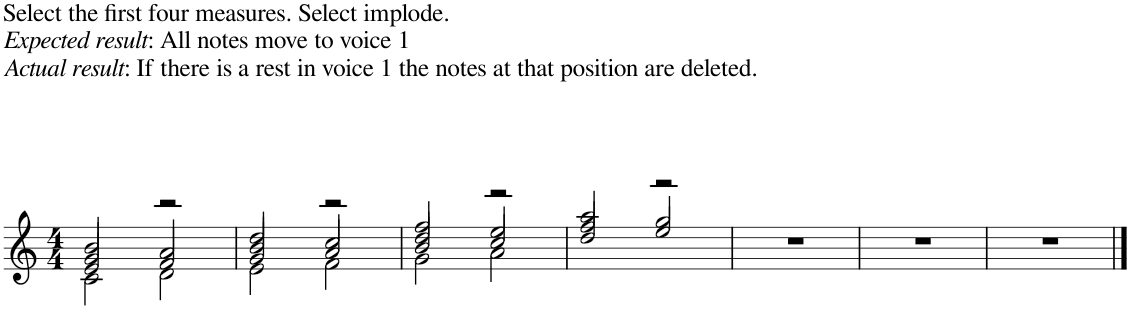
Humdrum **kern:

**kern
*part1
*staff1
*I"1
*clefG2
*k[]
*M4/4
=1
*^
*	*^
*	*	*^
!LO:TX:a:t=Select the first four measures. Select implode.	!	!	!
!LO:TX:a:i:t=Expected result	!	!	!
!LO:TX:a:t=&colon; All notes move to voice 1	!	!	!
!LO:TX:a:i:t=Actual result	!	!	!
!LO:TX:a:t=&colon; If there is a rest in voice 1 the notes at that position are deleted.	!	!	!
2b/	2g/	2e/	2c\
2r	2a/	2f/	2d\
=2	=2	=2	=2
2dd/	2b/	2g/	2e\
2r	2cc/	2a/	2f\
=3	=3	=3	=3
2ff/	2dd/	2b/	2g\
2r	2ee/	2cc/	2a\
*	*	*v	*v
=4	=4	=4
2aa/	2ff/	2dd/
2r	2gg/	2ee/
*v	*v	*v
=5
1r
=6
1r
=7
1r
==
*-
